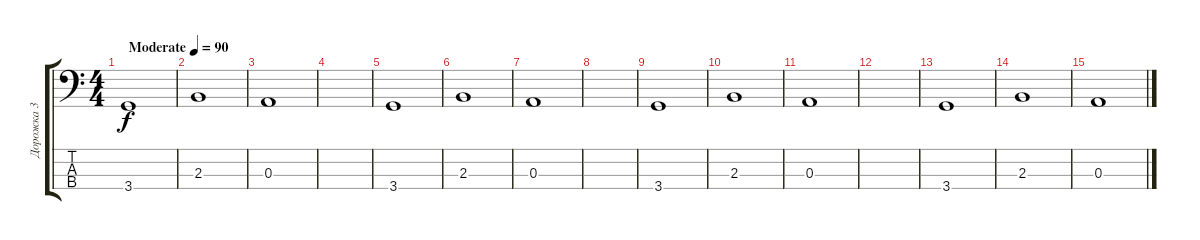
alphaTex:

\track ("Дорожка 3" "Дорожка 3") {instrument electricbassfinger}
\staff {score tabs}
\tuning (G2 D2 A1 E1) {hide}
\ts (4 4)
\tempo (90 "Moderate")
\clef f4
\ks c
3.4.1{dy f instrument electricbassfinger} |
2.3.1 |
0.3.1 |
|
3.4.1 |
2.3.1 |
0.3.1 |
|
3.4.1 |
2.3.1 |
0.3.1 |
|
3.4.1 |
2.3.1 |
0.3.1
